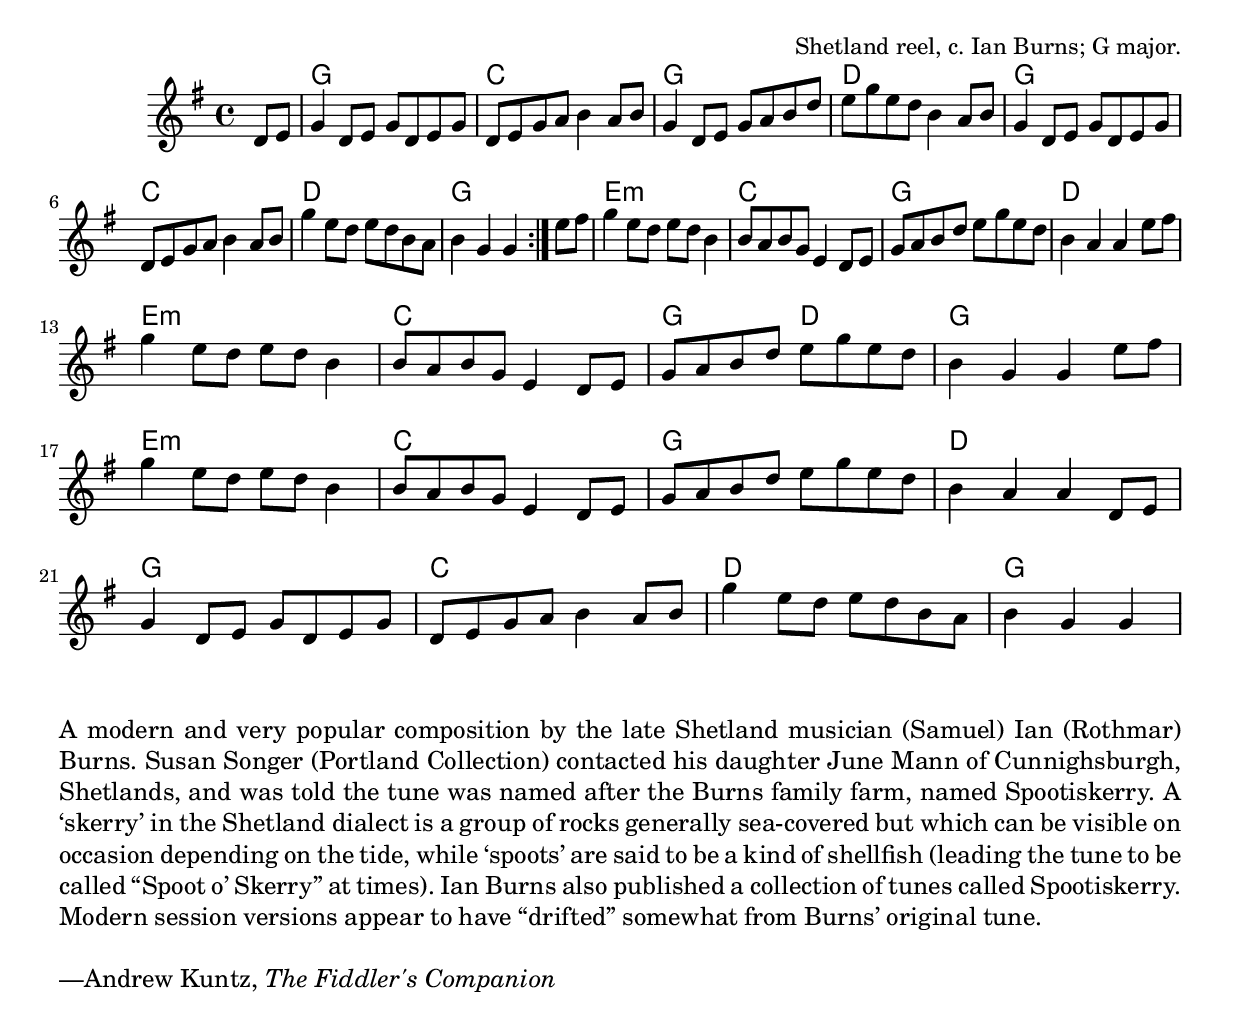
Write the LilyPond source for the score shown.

\version "2.18.2"

\include "util.ly"

\tocItem \markup "Spootiskerry"

\score {
  <<
    \relative d' {
      \time 4/4
      \key g \major

      % A
      \repeat volta 2 {
        \partial 4 d8 e |
        g4 d8 e g d e g |
        d8 e g a b4 a8 b |
        g4 d8 e g a b d |
        e8 g e d b4 a8 b |

        g4 d8 e g d e g |
        d e g a b4 a8 b |
        g'4 e8 d e d b a |
        b4 g g
      }


      % B
      e'8 fis |
      g4 e8 d e d b4 |
      b8 a b g e4 d8 e |
      g8 a b d e g e d |
      b4 a a e'8 fis |

      \break
      g4 e8 d e d b4 |
      b8 a b g e4 d8 e |
      g8 a b d e g e d |
      b4 g g e'8 fis |

      \break
      g4 e8 d e d b4 |
      b8 a b g e4 d8 e |
      g8 a b d e g e d |
      b4 a a d,8 e |

      \break
      g4 d8 e g d e g |
      d e g a b4 a8 b |
      g'4 e8 d e d b a |
      b4 g g \bar "|"
    }

    \new ChordNames {
      \chordmode {
        \time 4/4

        % A
        \repeat volta 2 {
          \partial 4 s4 |
          g1 | c1 | g1 | d1 |
          g1 | c1 | d1 | g4 s2
        }


        % B
        s4 | e1:m | c1 | g1 | d1 |
        e1:m | c1 | g2 d2 | g1 |
        e1:m | c1 | g1 | d1 |
        g1 | c1 | d1 | g4 s2
      }
    }
  >>
  \header {
    title = "Spootiskerry"
    opus = "Shetland reel, c. Ian Burns; G major."
  }
}

\markuplist {
  \paragraph {
    A modern and very popular composition by the late Shetland musician (Samuel) Ian (Rothmar) Burns.
    Susan Songer (Portland Collection) contacted his daughter June Mann of Cunnighsburgh, Shetlands,
    and was told the tune was named after the Burns family farm, named Spootiskerry.
    A ‘skerry’ in the Shetland dialect is a group of rocks generally sea-covered but which can be
    visible on occasion depending on the tide, while ‘spoots’ are said to be a kind of shellfish
    (leading the tune to be called “Spoot o’ Skerry” at times). Ian Burns also published a collection
    of tunes called Spootiskerry. Modern session versions appear to have “drifted” somewhat from Burns’
    original tune.
  }
  \paragraph {
    —Andrew Kuntz, \italic "The Fiddler's Companion"
  }
}